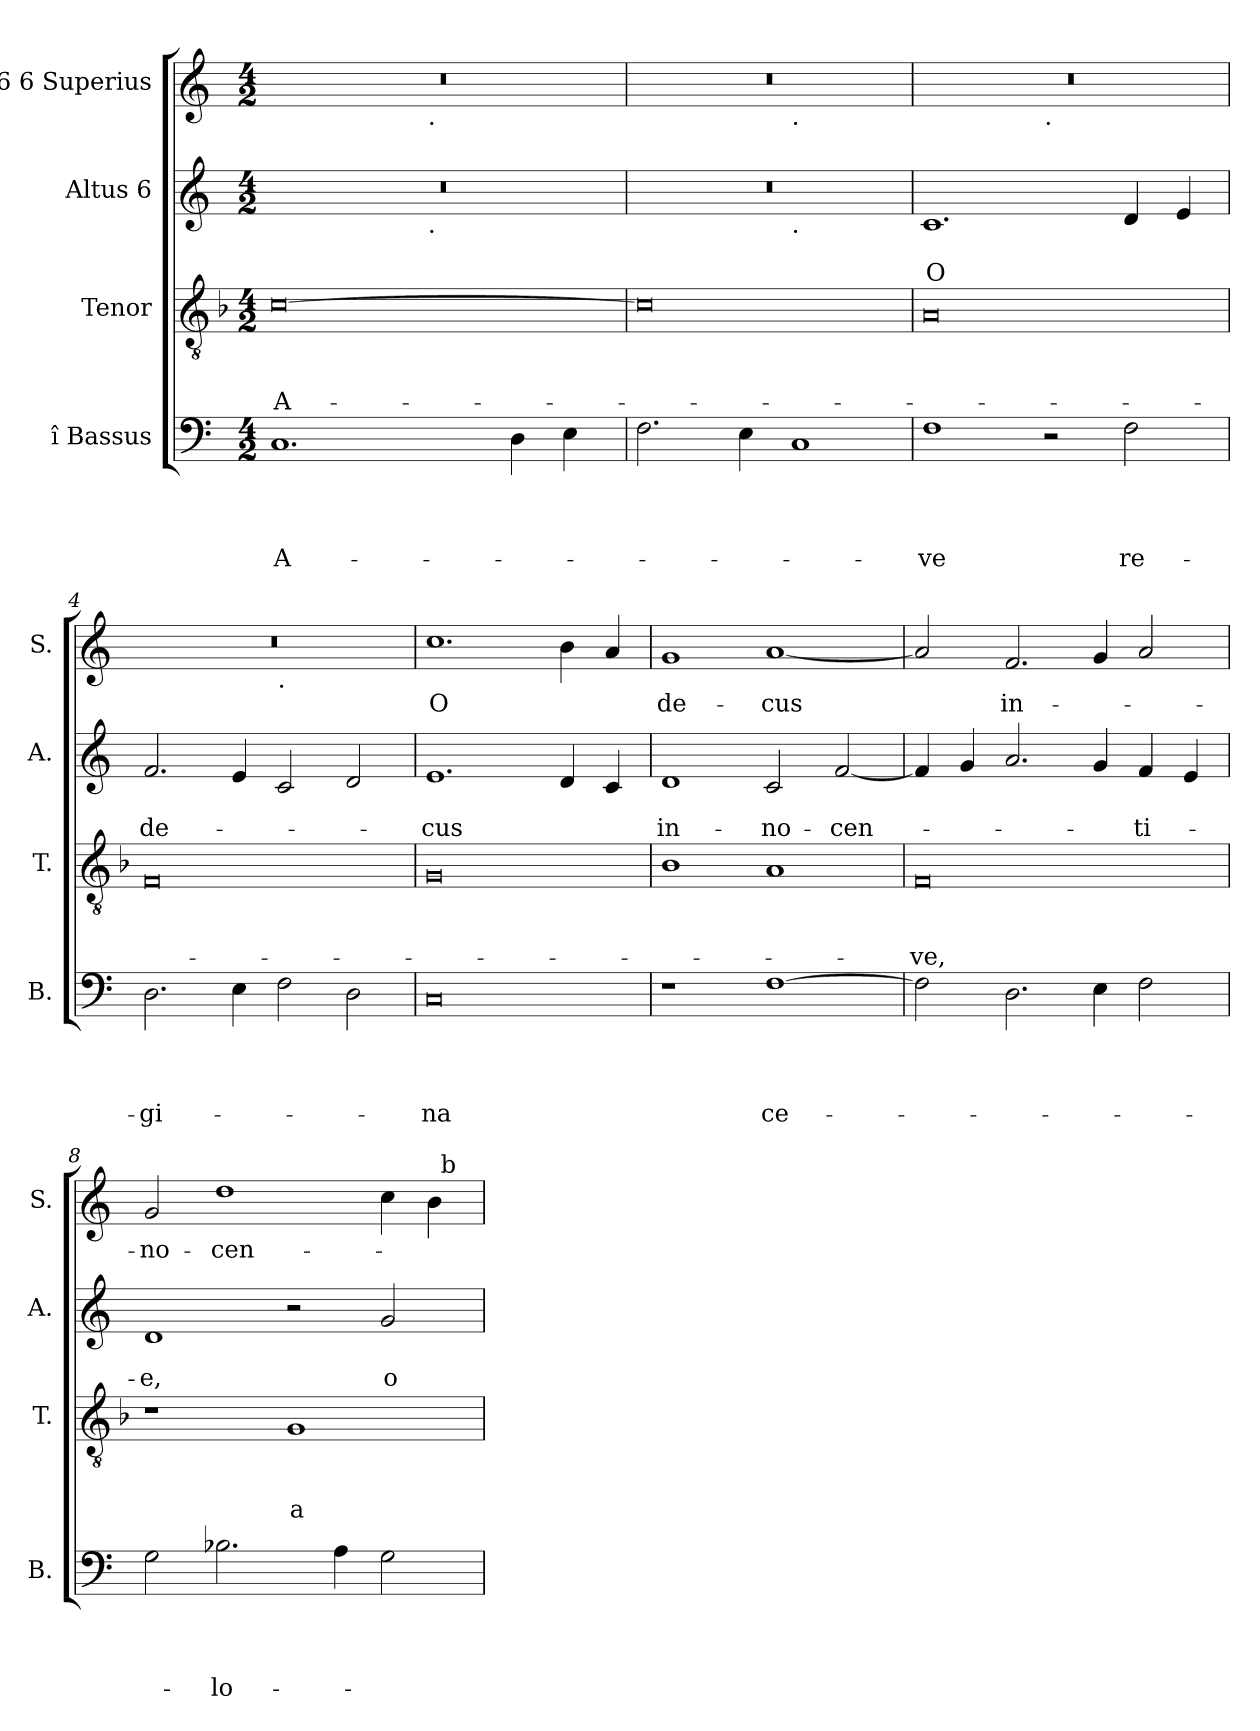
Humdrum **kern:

**kern	**text	**text	**text	**text	**kern	**text	**text	**text	**kern	**text	**text	**kern	**text
*part4	*part4	*part4	*part4	*part4	*part3	*part3	*part3	*part3	*part2	*part2	*part2	*part1	*part1
*staff4	*staff4	*staff4	*staff4	*staff4	*staff3	*staff3	*staff3	*staff3	*staff2	*staff2	*staff2	*staff1	*staff1
*I"î Bassus	*	*	*	*	*I"Tenor	*	*	*	*I"Altus 6	*	*	*I"6 6 Superius	*
*I'B.	*	*	*	*	*I'T.	*	*	*	*I'A.	*	*	*I'S.	*
*clefF4	*	*	*	*	*clefGv2	*	*	*	*clefG2	*	*	*clefG2	*
*ITrd-3c-5	*	*	*	*	*	*	*	*	*ITrd-3c-5	*	*	*ITrd-3c-5	*
*k[b-]	*	*	*	*	*k[b-]	*	*	*	*k[b-]	*	*	*k[b-]	*
*F:	*	*	*	*	*F:	*	*	*	*F:	*	*	*F:	*
*M4/2	*	*	*	*	*M4/2	*	*	*	*M4/2	*	*	*M4/2	*
=1	=1	=1	=1	=1	=1	=1	=1	=1	=1	=1	=1	=1	=1
!	!	!	!	!LO:LY:b	!	!	!	!LO:LY:b	!	!	!	!	!
*	*	*	*	*	*	*	*	*	*^	*	*	*^	*
1.F	.	.	.	A-	[>0c	.	.	A-	0r	2ryy	.	.	0r	2ryy	.
.	.	.	.	.	.	.	.	.	.	4...ryy	.	.	.	4...ryy	.
!	!	!	!	!	!	!	!	!	!	!	!	!	!	!LO:TX:b:t=.	!
!	!	!	!	!	!	!	!	!	!	!LO:TX:b:t=.	!	!	!	!	!
.	.	.	.	.	.	.	.	.	.	1ryy	.	.	.	1ryy	.
4G\	.	.	.	.	.	.	.	.	.	.	.	.	.	.	.
4A\	.	.	.	.	.	.	.	.	.	.	.	.	.	.	.
.	.	.	.	.	.	.	.	.	.	32ryy	.	.	.	32ryy	.
=2	=2	=2	=2	=2	=2	=2	=2	=2	=2	=2	=2	=2	=2	=2	=2
2.B-\	.	.	.	.	0c]	.	.	.	0r	1ryy	.	.	0r	1ryy	.
4A\	.	.	.	.	.	.	.	.	.	.	.	.	.	.	.
!	!	!	!	!	!	!	!	!	!	!	!	!	!	!LO:TX:b:t=.	!
!	!	!	!	!	!	!	!	!	!	!LO:TX:b:t=.	!	!	!	!	!
1F	.	.	.	.	.	.	.	.	.	1ryy	.	.	.	1ryy	.
=3	=3	=3	=3	=3	=3	=3	=3	=3	=3	=3	=3	=3	=3	=3	=3
!	!	!	!	!LO:LY:b	!	!	!	!	!	!	!	!LO:LY:b	!	!	!
*	*	*	*	*	*	*	*	*	*v	*v	*	*	*	*	*
1B-	.	.	.	-ve	0A	.	.	.	1.f	.	O	0r	1ryy	.
!	!	!	!	!	!	!	!	!	!	!	!	!	!LO:TX:b:t=.	!
2r	.	.	.	.	.	.	.	.	.	.	.	.	1ryy	.
!	!	!	!	!LO:LY:b	!	!	!	!	!	!	!	!	!	!
2B-\	.	.	.	re-	.	.	.	.	4g/	.	.	.	.	.
.	.	.	.	.	.	.	.	.	4a/	.	.	.	.	.
=4	=4	=4	=4	=4	=4	=4	=4	=4	=4	=4	=4	=4	=4	=4
!	!	!	!	!LO:LY:b	!	!	!	!	!	!	!LO:LY:b	!	!	!
2.G\	.	.	.	-gi-	0F	.	.	.	2.b-/	.	de-	0r	1ryy	.
4A\	.	.	.	.	.	.	.	.	4a/	.	.	.	.	.
!	!	!	!	!	!	!	!	!	!	!	!	!	!LO:TX:b:t=.	!
2B-\	.	.	.	.	.	.	.	.	2f/	.	.	.	1ryy	.
2G\	.	.	.	.	.	.	.	.	2g/	.	.	.	.	.
=5	=5	=5	=5	=5	=5	=5	=5	=5	=5	=5	=5	=5	=5	=5
!	!	!	!	!LO:LY:b	!	!	!	!	!	!	!LO:LY:b	!	!	!LO:LY:b
*	*	*	*	*	*	*	*	*	*	*	*	*v	*v	*
0F	.	.	.	-na	0G	.	.	.	1.a	.	-cus	1.ff	O
.	.	.	.	.	.	.	.	.	4g/	.	.	4ee\	.
.	.	.	.	.	.	.	.	.	4f/	.	.	4dd/	.
!!LO:LB:g=z
=6	=6	=6	=6	=6	=6	=6	=6	=6	=6	=6	=6	=6	=6
!	!	!	!	!	!	!	!	!	!	!	!LO:LY:b	!	!LO:LY:b
1r	.	.	.	.	1B-	.	.	.	1g	.	in-	1cc	de-
!	!	!	!	!LO:LY:b	!	!	!	!	!	!	!LO:LY:b	!	!LO:LY:b
[>1B-	.	.	.	ce-	1A	.	.	.	2f/	.	-no-	[<1dd	-cus
!	!	!	!	!	!	!	!	!	!	!	!LO:LY:b	!	!
.	.	.	.	.	.	.	.	.	[<2b-/	.	-cen-	.	.
=7	=7	=7	=7	=7	=7	=7	=7	=7	=7	=7	=7	=7	=7
!	!	!	!	!	!	!	!	!LO:LY:b	!	!	!	!	!
2B-\]	.	.	.	.	0F	.	.	-ve,	4b-/]	.	.	2dd/]	.
.	.	.	.	.	.	.	.	.	4cc/	.	.	.	.
!	!	!	!	!	!	!	!	!	!	!	!	!	!LO:LY:b
2.G\	.	.	.	.	.	.	.	.	2.dd/	.	.	2.b-/	in-
4A\	.	.	.	.	.	.	.	.	4cc/	.	.	4cc/	.
!	!	!	!	!	!	!	!	!	!	!	!LO:LY:b	!	!
2B-\	.	.	.	.	.	.	.	.	4b-/	.	-ti-	2dd/	.
.	.	.	.	.	.	.	.	.	4a/	.	.	.	.
=8	=8	=8	=8	=8	=8	=8	=8	=8	=8	=8	=8	=8	=8
!	!	!	!	!	!	!	!	!	!	!	!LO:LY:b	!	!LO:LY:b
*	*	*	*	*	*	*	*	*	*	*	*	*^	*
2c\	.	.	.	.	1r	.	.	.	1g	.	-e,	2cc/	1ryy	-no-
!	!	!	!	!LO:LY:b	!	!	!	!	!	!	!	!	!	!LO:LY:b
2.e-X\	.	.	.	-lo-	.	.	.	.	.	.	.	1gg	.	-cen-
!	!	!	!	!	!	!	!	!LO:LY:b:rj	!	!	!	!	!	!
.	.	.	.	.	1G	.	.	a-	2r	.	.	.	2ryy	.
4d\	.	.	.	.	.	.	.	.	.	.	.	.	.	.
!	!	!	!	!	!	!	!	!	!	!	!LO:LY:b	!	!	!
2c\	.	.	.	.	.	.	.	.	2cc/	.	o	4ff\	4ryy	.
.	.	.	.	.	.	.	.	.	.	.	.	4ee\	32ryy	.
!	!	!	!	!	!	!	!	!	!	!	!	!	!LO:TX:a:t=b	!
.	.	.	.	.	.	.	.	.	.	.	.	.	8..ryy	.
*	*	*	*	*	*	*	*	*	*	*	*	*v	*v	*
=	=	=	=	=	=	=	=	=	=	=	=	=	=
*-	*-	*-	*-	*-	*-	*-	*-	*-	*-	*-	*-	*-	*-
